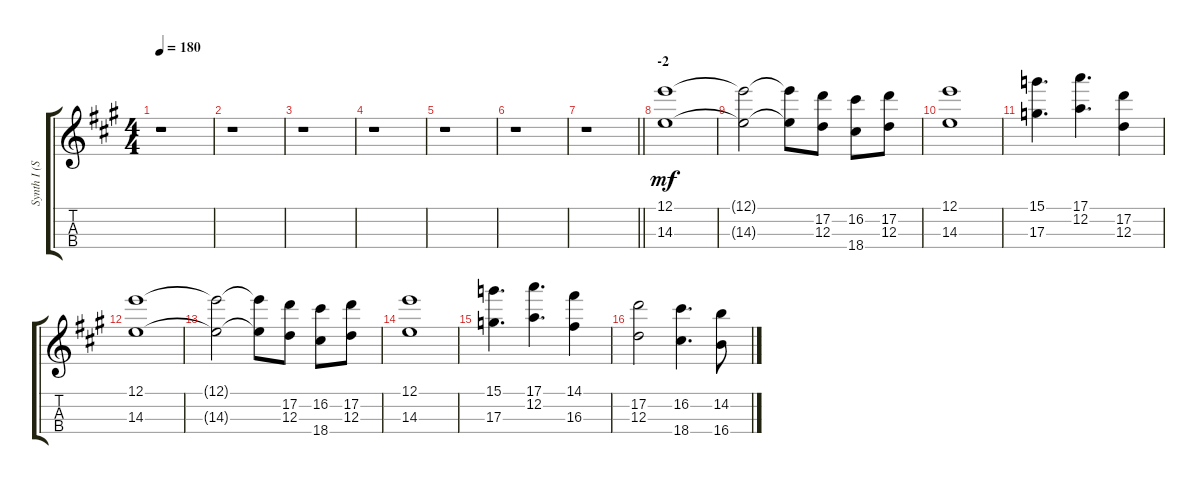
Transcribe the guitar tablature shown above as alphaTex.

\track ("Synth I (Strings)" "Synth I (S") {instrument violin}
\staff {score tabs}
\tuning (E5 A4 D4 G3) {hide}
\ts (4 4)
\tempo 180
\clef g2
\ks a
r.1{dy mf} |
r.1 |
r.1 |
r.1 |
r.1 |
r.1 |
\barLineRight lightlight
r.1 |
\section ("" "-2")
(12.1 14.3).1 |
(12.1{t} 14.3{t}).2 (12.1{t} 14.3{t}).8 (17.2 12.3).8 (16.2 18.4).8 (17.2 12.3).8 |
(12.1 14.3).1 |
(15.1 17.3).4{d} (17.1 12.2).4{d} (17.2 12.3).4 |
(12.1 14.3).1 |
(12.1{t} 14.3{t}).2 (12.1{t} 14.3{t}).8 (17.2 12.3).8 (16.2 18.4).8 (17.2 12.3).8 |
(12.1 14.3).1 |
(15.1 17.3).4{d} (17.1 12.2).4{d} (14.1 16.3).4 |
(17.2 12.3).2 (16.2 18.4).4{d} (14.2 16.4).8
